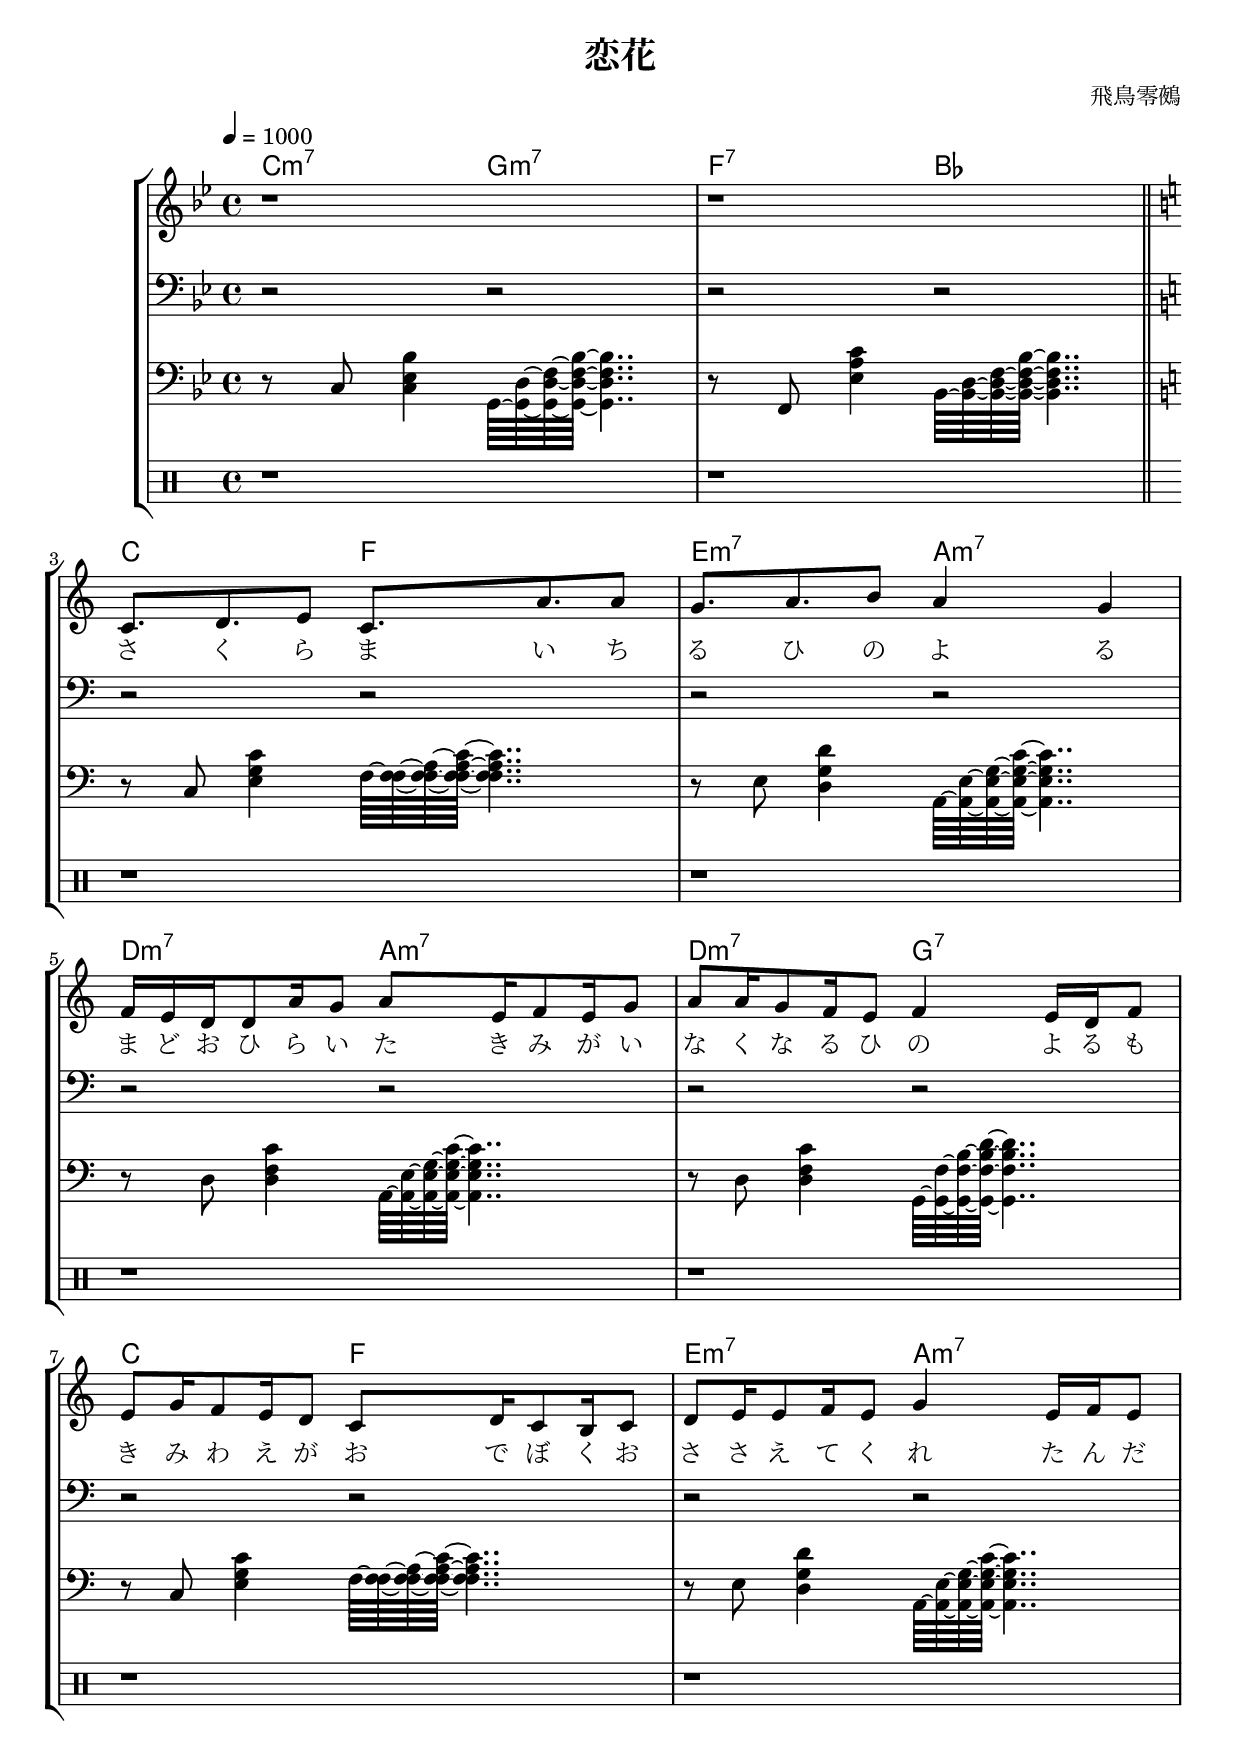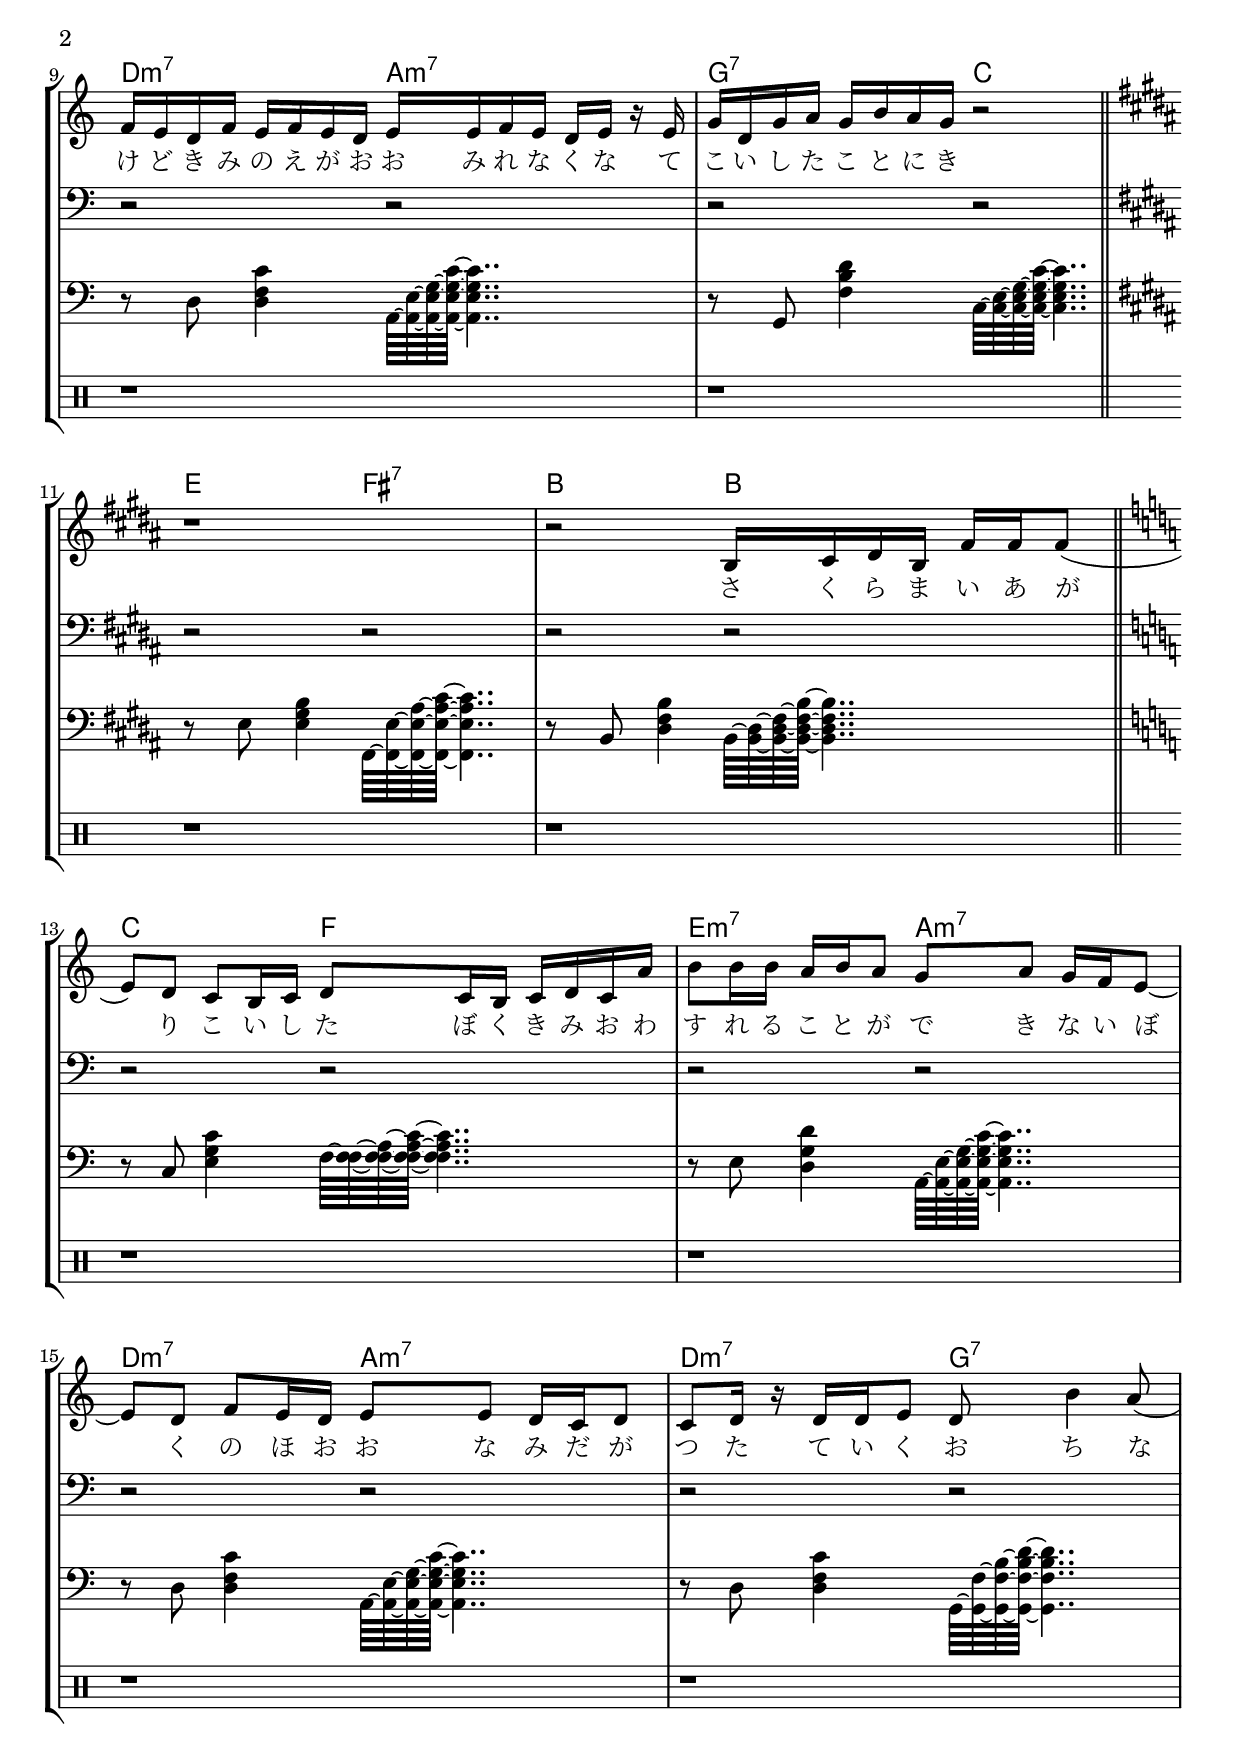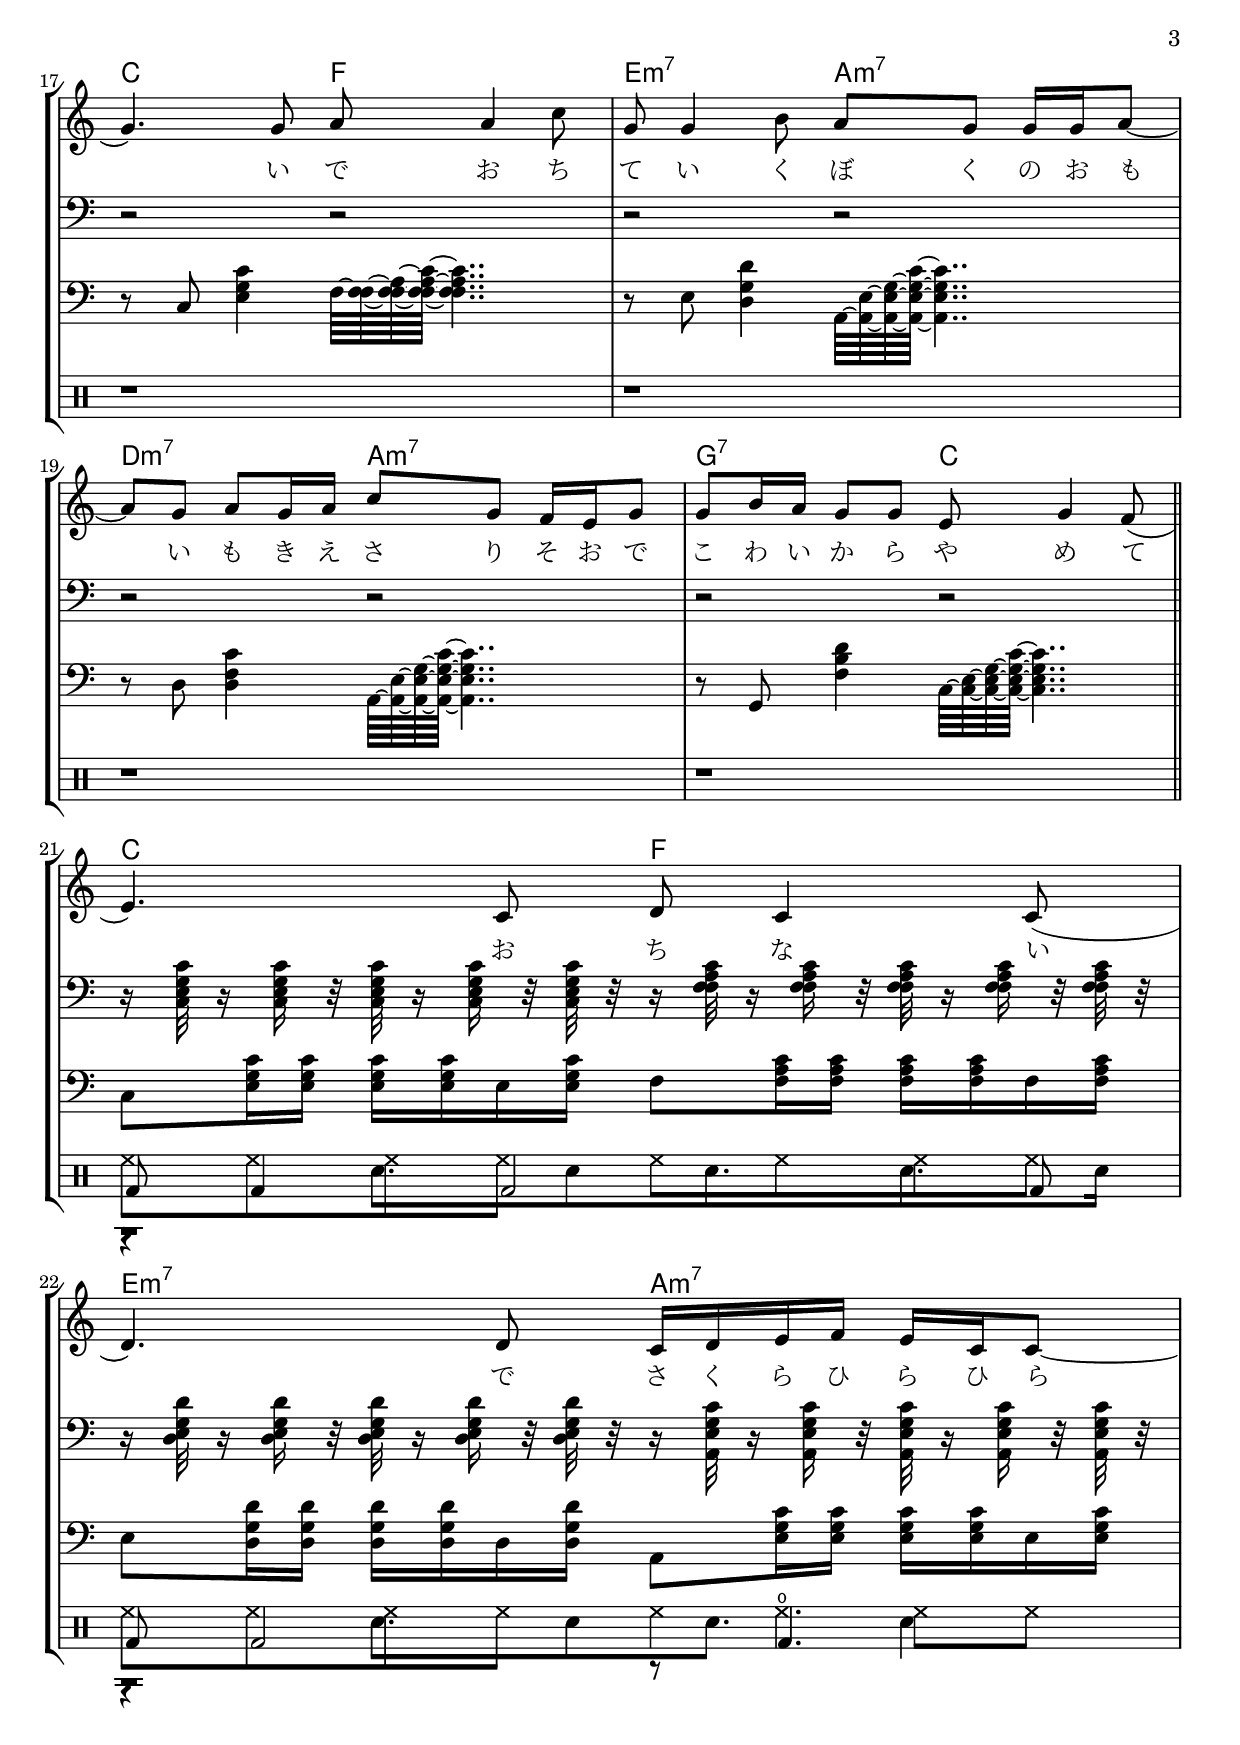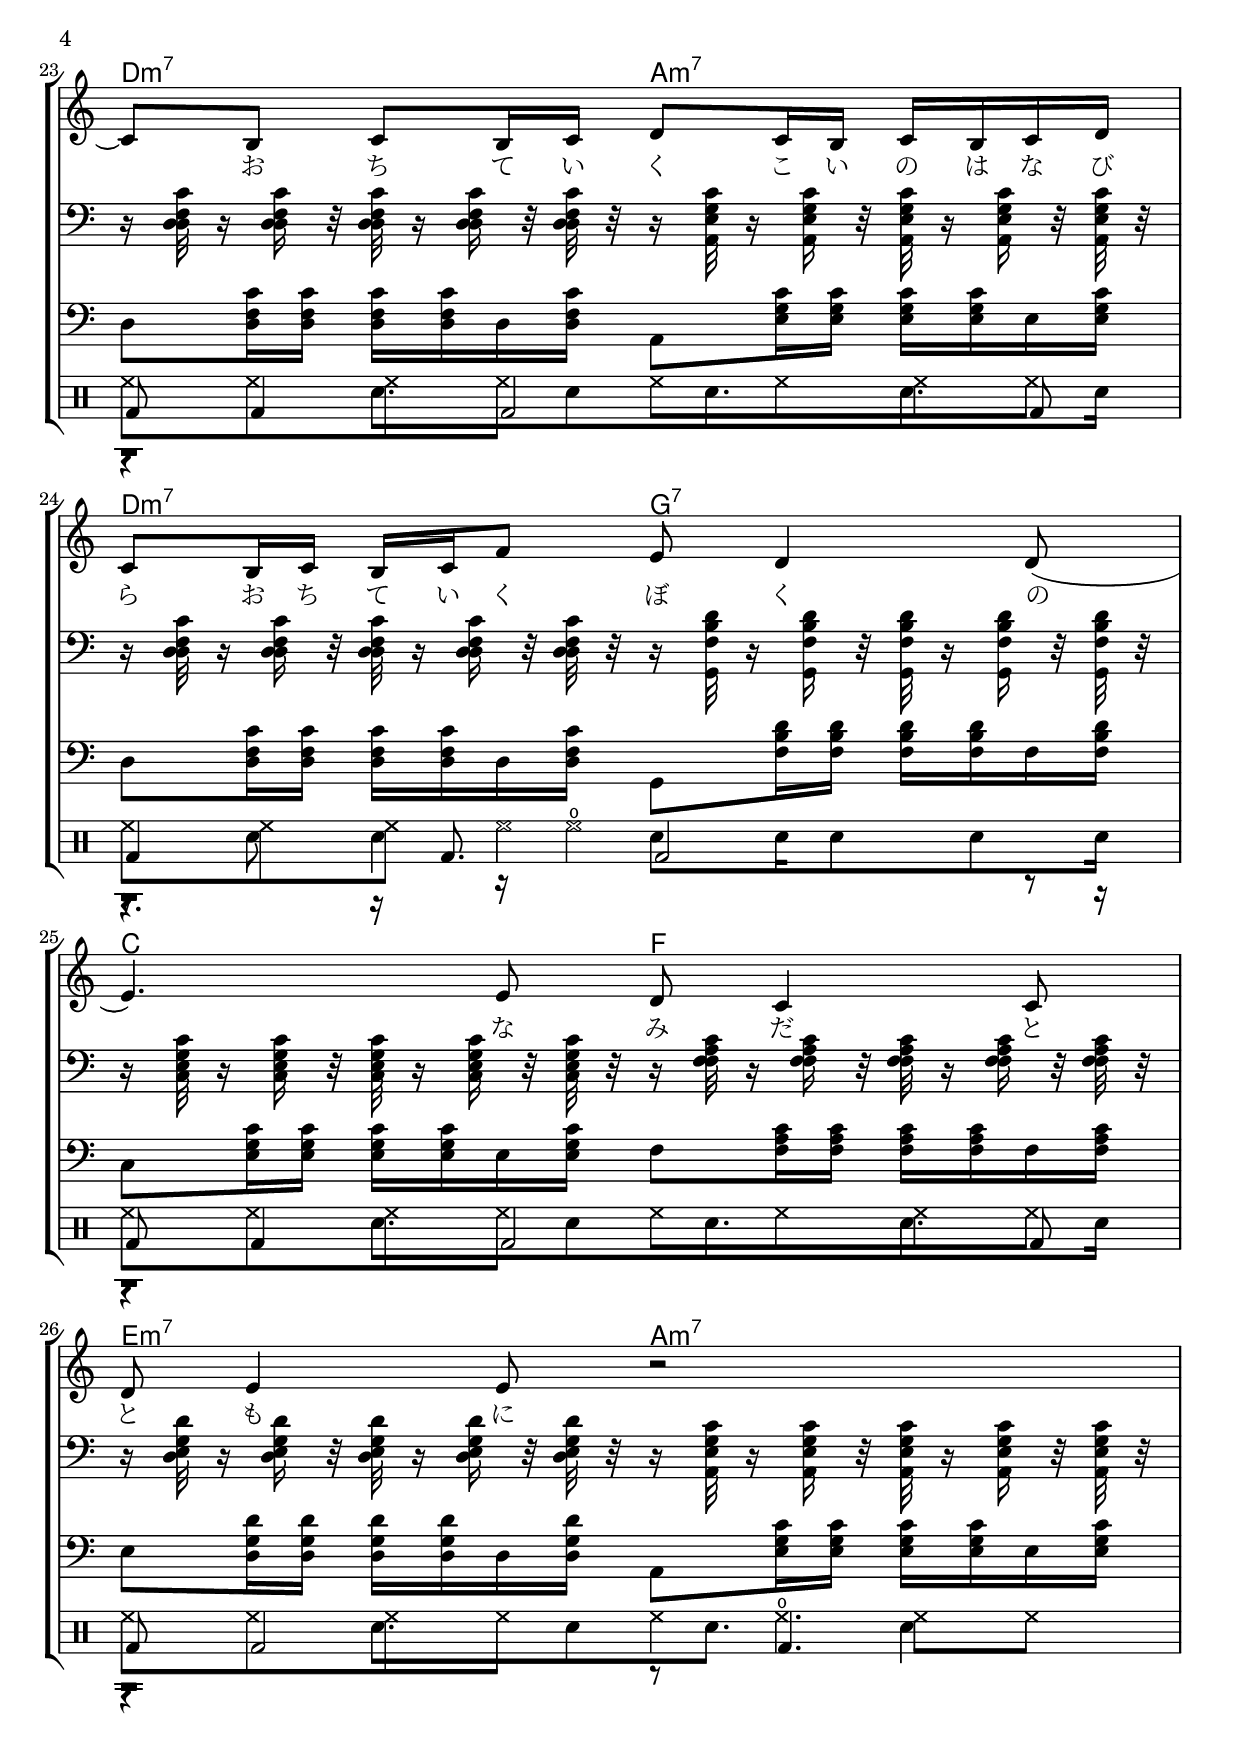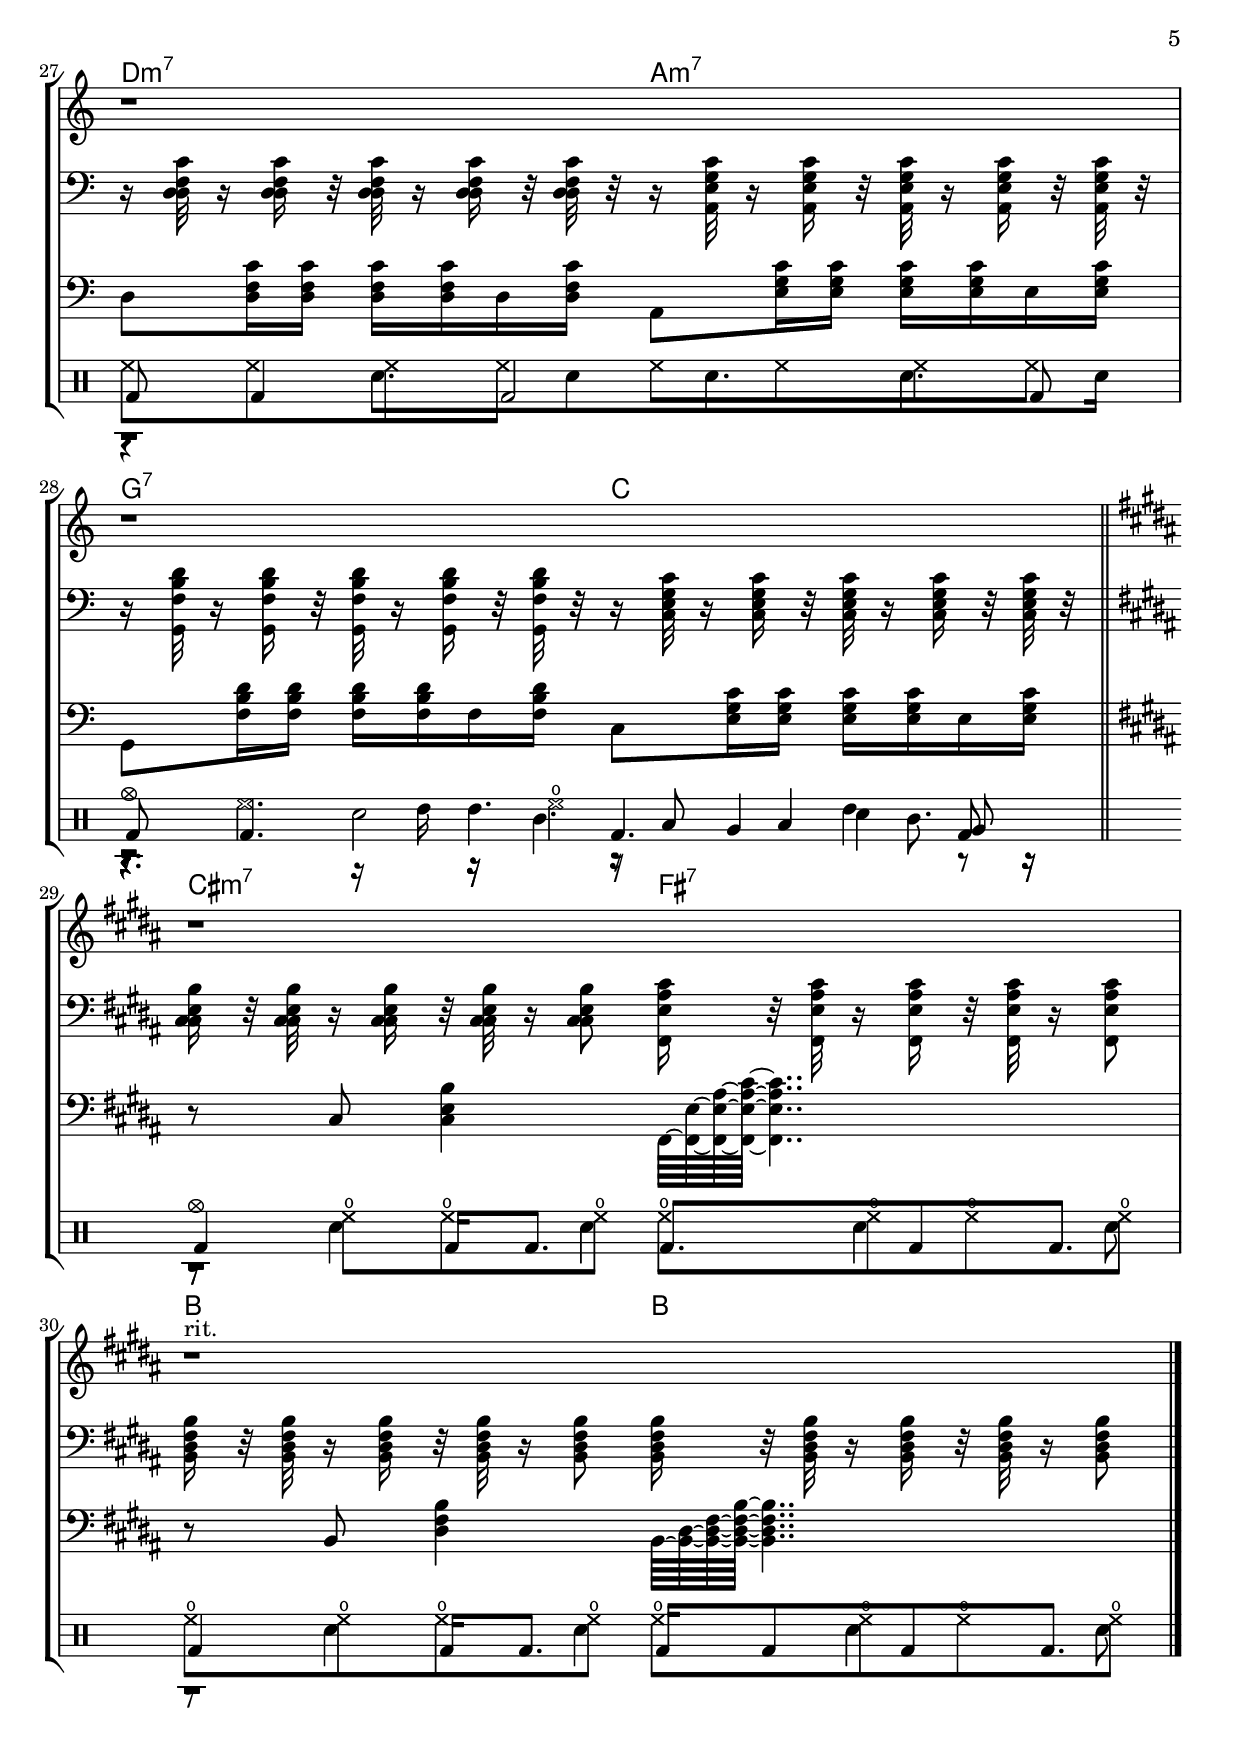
\version "2.12.1"

\header {
	title = \markup {恋花}
	composer = \markup \center-column {飛鳥零鵺}
}

harmony = \chordmode {
	c2:min7 g:min7 f:7 bes 

	c f e:min7 a:min7 d:min7 a:min7 d:min7 g:7 c f e:min7 a:min7 d:min7 a:min7 g:7 c 

	e fis:7 b b 

	c f e:min7 a:min7 d:min7 a:min7 d:min7 g:7 c f e:min7 a:min7 d:min7 a:min7 g:7 c 

	c f e:min7 a:min7 d:min7 a:min7 d:min7 g:7 c f e:min7 a:min7 d:min7 a:min7 g:7 c 

	cis:min7 fis:7 b b 
}

melody = {
	\key bes \major
	\tempo 4 = 1000
	r1 | r1   
	\set Staff.midiInstrument = #"fss0.29"
		\key c \major
 c'8.  d'8.  e'8  c'8.  a'8.  a'8 
	g'8.  a'8.  b'8  a'4  g'4 
	f'16  e'16  d'16  d'8  a'16  g'8  a'8  e'16  f'8  e'16  g'8 
	a'8  a'16  g'8  f'16  e'8  f'4  e'16  d'16  f'8 
	e'8  g'16  f'8  e'16  d'8  c'8  d'16  c'8  b16  c'8 
	d'8  e'16  e'8  f'16  e'8  g'4  e'16  f'16  e'8 
	f'16  e'16  d'16  f'16  e'16  f'16  e'16  d'16  e'16  e'16  f'16  e'16  d'16  e'16  r16  e'16 
	g'16  d'16  g'16  a'16  g'16  b'16  a'16  g'16  	r2 	\key b \major
	r1 | r2 
	\set Staff.midiInstrument = #"fss0.31"
	b16  cis'16  dis'16  b16  fis'16  fis'16  fis'8 
	(	\key c \major
e'8)  d'8  c'8  b16  c'16  d'8  c'16  b16  c'16  d'16  c'16  a'16 
	b'8  b'16  b'16  a'16  b'16  a'8  g'8  a'8  g'16  f'16  e'8~ 
	e'8  d'8  f'8  e'16  d'16  e'8  e'8  d'16  c'16  d'8 
	c'8  d'16  r16  d'16  d'16  e'8  d'8  b'4  a'8 
	(g'4.)  g'8  a'8  a'4  c''8 
	g'8  g'4  b'8  a'8  g'8  g'16  g'16  a'8~ 
	a'8  g'8  a'8  g'16  a'16  c''8  g'8  f'16  e'16  g'8 
	g'8  b'16  a'16  g'8  g'8  	\set Staff.midiInstrument = #"fss0.34"
	e'8  g'4  f'8 
	(e'4.)  c'8  d'8  c'4  c'8 
	(d'4.)  d'8  c'16  d'16  e'16  f'16  e'16  c'16  c'8~ 
	c'8  b8  c'8  b16  c'16  d'8  c'16  b16  c'16  b16  c'16  d'16 
	c'8  b16  c'16  b16  c'16  f'8  e'8  d'4  d'8 
	(e'4.)  e'8  d'8  c'4  c'8 
	d'8  e'4  e'8  	r2 r1 r1 	\key b \major
	r1 | r1^"rit." \bar "|."
}

words = \lyricmode {
	
	さ  く  ら  ま  い  ち  る  ひ  の  よ  る  ま  ど  お  ひ  ら  い  た  き  み  が  い  な  く  な  る  ひ  の  よ  る  も  き  み  わ  え  が  お  で  ぼ  く  お  さ  さ  え  て  く  れ  た  ん  だ  け  ど  き  み  の  え  が  お  お  み  れ  な  く  な  て  こ  い  し  た  こ  と  に  き  
	
	さ  く  ら  ま  い  あ  が  り  こ  い  し  た  ぼ  く  き  み  お  わ  す  れ  る  こ  と  が  で  き  な  い  ぼ  く  の  ほ  お  お  な  み  だ  が  つ  た  て  い  く  お  ち  な  い  で  お  ち  て  い  く  ぼ  く  の  お  も  い  も  き  え  さ  り  そ  お  で  こ  わ  い  か  ら  
	や  め  て  お  ち  な  い  で  さ  く  ら  ひ  ら  ひ  ら  お  ち  て  い  く  こ  い  の  は  な  び  ら  お  ち  て  い  く  ぼ  く  の  な  み  だ  と  と  も  に  
	
}

tempochange = {
	\tempo 4 = 1000
	r1 | r1 \bar "||"
	\tempo 4 = 1000
	r1 | r1 | r1 | r1 | r1 | r1 | r1 | r1 \bar "||"
	\tempo 4 = 1000
	r1 | r1 \bar "||"
	\tempo 4 = 1000
	r1 | r1 | r1 | r1 | r1 | r1 | r1 | r1 \bar "||"
	\tempo 4 = 1000
	r1 | r1 | r1 | r1 | r1 | r1 | r1 | r1 \bar "||"
	\tempo 4 = 1000
	r1 | \tempo 4 = 750 r2 \tempo 4 = 666 r2 \bar "|."
}

mainacc = {
	\clef bass
	\set Staff.midiInstrument = #"Trombone"
	\key bes \major
	\tempo 4 = 1000
	r2
	r2
	r2
	r2
	\bar "||"

	\set Staff.midiInstrument = #"French horn"
	\key c \major
	r2
	r2
	r2
	r2
	r2
	r2
	r2
	r2
	r2
	r2
	r2
	r2
	r2
	r2
	r2
	r2
	\bar "||"

	\set Staff.midiInstrument = #"Trombone"
	\key b \major
	r2
	r2
	r2
	r2
	\bar "||"

	\set Staff.midiInstrument = #"Trombone"
	\key c \major
	r2
	r2
	r2
	r2
	r2
	r2
	r2
	r2
	r2
	r2
	r2
	r2
	r2
	r2
	r2
	r2
	\bar "||"

	\set Staff.midiInstrument = #"Trombone"
	r16 <c e g c'>32 r16 <c e g c'>16 r32      <c e g c'>32 r16      <c e g c'>16 r32 <c e g c'>32 r32
	r16 <f f a c'>32 r16 <f f a c'>16 r32      <f f a c'>32 r16      <f f a c'>16 r32 <f f a c'>32 r32
	r16 <e d g d'>32 r16 <e d g d'>16 r32      <e d g d'>32 r16      <e d g d'>16 r32 <e d g d'>32 r32
	r16 <a, e g c'>32 r16 <a, e g c'>16 r32      <a, e g c'>32 r16      <a, e g c'>16 r32 <a, e g c'>32 r32
	r16 <d d f c'>32 r16 <d d f c'>16 r32      <d d f c'>32 r16      <d d f c'>16 r32 <d d f c'>32 r32
	r16 <a, e g c'>32 r16 <a, e g c'>16 r32      <a, e g c'>32 r16      <a, e g c'>16 r32 <a, e g c'>32 r32
	r16 <d d f c'>32 r16 <d d f c'>16 r32      <d d f c'>32 r16      <d d f c'>16 r32 <d d f c'>32 r32
	r16 <g, f b d'>32 r16 <g, f b d'>16 r32      <g, f b d'>32 r16      <g, f b d'>16 r32 <g, f b d'>32 r32
	r16 <c e g c'>32 r16 <c e g c'>16 r32      <c e g c'>32 r16      <c e g c'>16 r32 <c e g c'>32 r32
	r16 <f f a c'>32 r16 <f f a c'>16 r32      <f f a c'>32 r16      <f f a c'>16 r32 <f f a c'>32 r32
	r16 <e d g d'>32 r16 <e d g d'>16 r32      <e d g d'>32 r16      <e d g d'>16 r32 <e d g d'>32 r32
	r16 <a, e g c'>32 r16 <a, e g c'>16 r32      <a, e g c'>32 r16      <a, e g c'>16 r32 <a, e g c'>32 r32
	r16 <d d f c'>32 r16 <d d f c'>16 r32      <d d f c'>32 r16      <d d f c'>16 r32 <d d f c'>32 r32
	r16 <a, e g c'>32 r16 <a, e g c'>16 r32      <a, e g c'>32 r16      <a, e g c'>16 r32 <a, e g c'>32 r32
	r16 <g, f b d'>32 r16 <g, f b d'>16 r32      <g, f b d'>32 r16      <g, f b d'>16 r32 <g, f b d'>32 r32
	r16 <c e g c'>32 r16 <c e g c'>16 r32      <c e g c'>32 r16      <c e g c'>16 r32 <c e g c'>32 r32
	\bar "||"

	\set Staff.midiInstrument = #"Muted Trumpet"
	\key b \major
	<cis cis e b>16 r32 <cis cis e b>32 r16     <cis cis e b>16 r32 <cis cis e b>32 r16     <cis cis e b>8
	<fis, e ais cis'>16 r32 <fis, e ais cis'>32 r16     <fis, e ais cis'>16 r32 <fis, e ais cis'>32 r16     <fis, e ais cis'>8
	<b, dis fis b>16 r32 <b, dis fis b>32 r16     <b, dis fis b>16 r32 <b, dis fis b>32 r16     <b, dis fis b>8
	<b, dis fis b>16 r32 <b, dis fis b>32 r16     <b, dis fis b>16 r32 <b, dis fis b>32 r16     <b, dis fis b>8
	\bar "|."
}

subacc = {
	\clef bass
	\set Staff.midiInstrument = #"Concertina"
	\key bes \major
	\tempo 4 = 1000
	r8 c8 <c es bes>4
	g,64~ <g,~ d~> <g,~ d~ f~> <g, d f bes>~ <g, d f bes>4..
	r8 f,8 <es a c'>4
	bes,64~ <bes,~ d~> <bes,~ d~ f~> <bes, d f bes>~ <bes, d f bes>4..
	\bar "||"

	\set Staff.midiInstrument = #"Concertina"
	\key c \major
	r8 c8 <e g c'>4
	f64~ <f~ f~> <f~ f~ a~> <f f a c'>~ <f f a c'>4..
	r8 e8 <d g d'>4
	a,64~ <a,~ e~> <a,~ e~ g~> <a, e g c'>~ <a, e g c'>4..
	r8 d8 <d f c'>4
	a,64~ <a,~ e~> <a,~ e~ g~> <a, e g c'>~ <a, e g c'>4..
	r8 d8 <d f c'>4
	g,64~ <g,~ f~> <g,~ f~ b~> <g, f b d'>~ <g, f b d'>4..
	r8 c8 <e g c'>4
	f64~ <f~ f~> <f~ f~ a~> <f f a c'>~ <f f a c'>4..
	r8 e8 <d g d'>4
	a,64~ <a,~ e~> <a,~ e~ g~> <a, e g c'>~ <a, e g c'>4..
	r8 d8 <d f c'>4
	a,64~ <a,~ e~> <a,~ e~ g~> <a, e g c'>~ <a, e g c'>4..
	r8 g,8 <f b d'>4
	c64~ <c~ e~> <c~ e~ g~> <c e g c'>~ <c e g c'>4..
	\bar "||"

	\set Staff.midiInstrument = #"Concertina"
	\key b \major
	r8 e8 <e gis b>4
	fis,64~ <fis,~ e~> <fis,~ e~ ais~> <fis, e ais cis'>~ <fis, e ais cis'>4..
	r8 b,8 <dis fis b>4
	b,64~ <b,~ dis~> <b,~ dis~ fis~> <b, dis fis b>~ <b, dis fis b>4..
	\bar "||"

	\set Staff.midiInstrument = #"Concertina"
	\key c \major
	r8 c8 <e g c'>4
	f64~ <f~ f~> <f~ f~ a~> <f f a c'>~ <f f a c'>4..
	r8 e8 <d g d'>4
	a,64~ <a,~ e~> <a,~ e~ g~> <a, e g c'>~ <a, e g c'>4..
	r8 d8 <d f c'>4
	a,64~ <a,~ e~> <a,~ e~ g~> <a, e g c'>~ <a, e g c'>4..
	r8 d8 <d f c'>4
	g,64~ <g,~ f~> <g,~ f~ b~> <g, f b d'>~ <g, f b d'>4..
	r8 c8 <e g c'>4
	f64~ <f~ f~> <f~ f~ a~> <f f a c'>~ <f f a c'>4..
	r8 e8 <d g d'>4
	a,64~ <a,~ e~> <a,~ e~ g~> <a, e g c'>~ <a, e g c'>4..
	r8 d8 <d f c'>4
	a,64~ <a,~ e~> <a,~ e~ g~> <a, e g c'>~ <a, e g c'>4..
	r8 g,8 <f b d'>4
	c64~ <c~ e~> <c~ e~ g~> <c e g c'>~ <c e g c'>4..
	\bar "||"

	\set Staff.midiInstrument = #"Acoustic Guitar (steel)"
	c8 <e g c'>16 <e g c'>16   <e g c'>16 <e g c'>16   e16 <e g c'>16
	f8 <f a c'>16 <f a c'>16   <f a c'>16 <f a c'>16   f16 <f a c'>16
	e8 <d g d'>16 <d g d'>16   <d g d'>16 <d g d'>16   d16 <d g d'>16
	a,8 <e g c'>16 <e g c'>16   <e g c'>16 <e g c'>16   e16 <e g c'>16
	d8 <d f c'>16 <d f c'>16   <d f c'>16 <d f c'>16   d16 <d f c'>16
	a,8 <e g c'>16 <e g c'>16   <e g c'>16 <e g c'>16   e16 <e g c'>16
	d8 <d f c'>16 <d f c'>16   <d f c'>16 <d f c'>16   d16 <d f c'>16
	g,8 <f b d'>16 <f b d'>16   <f b d'>16 <f b d'>16   f16 <f b d'>16
	c8 <e g c'>16 <e g c'>16   <e g c'>16 <e g c'>16   e16 <e g c'>16
	f8 <f a c'>16 <f a c'>16   <f a c'>16 <f a c'>16   f16 <f a c'>16
	e8 <d g d'>16 <d g d'>16   <d g d'>16 <d g d'>16   d16 <d g d'>16
	a,8 <e g c'>16 <e g c'>16   <e g c'>16 <e g c'>16   e16 <e g c'>16
	d8 <d f c'>16 <d f c'>16   <d f c'>16 <d f c'>16   d16 <d f c'>16
	a,8 <e g c'>16 <e g c'>16   <e g c'>16 <e g c'>16   e16 <e g c'>16
	g,8 <f b d'>16 <f b d'>16   <f b d'>16 <f b d'>16   f16 <f b d'>16
	c8 <e g c'>16 <e g c'>16   <e g c'>16 <e g c'>16   e16 <e g c'>16
	\bar "||"

	\set Staff.midiInstrument = #"Concertina"
	\key b \major
	r8 cis8 <cis e b>4
	fis,64~ <fis,~ e~> <fis,~ e~ ais~> <fis, e ais cis'>~ <fis, e ais cis'>4..
	r8 b,8 <dis fis b>4
	b,64~ <b,~ dis~> <b,~ dis~ fis~> <b, dis fis b>~ <b, dis fis b>4..
	\bar "|."
}

percA = {
	\drummode {
	r1 |r1 \bar "||"
	r1 |r1 |r1 |r1 |r1 |r1 |r1 |r1 \bar "||"
	r1 |r1 \bar "||"
	r1 |r1 |r1 |r1 |r1 |r1 |r1 |r1 \bar "||"
	hh8 hh8 hh8 hh8 hh8 hh8 hh8 hh8  |hh8 hh8 hh8 hh8 hh4 hh8 hh8  |hh8 hh8 hh8 hh8 hh8 hh8 hh8 hh8  |hh8 hh8 hh8 hh2 r8  |hh8 hh8 hh8 hh8 hh8 hh8 hh8 hh8  |hh8 hh8 hh8 hh8 hh4 hh8 hh8  |hh8 hh8 hh8 hh8 hh8 hh8 hh8 hh8  |r8 hh2. r8  \bar "||"
	cymc1  |r1  \bar "|."
	}
}

percB = {
	\drummode {
	r1 |r1 \bar "||"
	r1 |r1 |r1 |r1 |r1 |r1 |r1 |r1 \bar "||"
	r1 |r1 \bar "||"
	r1 |r1 |r1 |r1 |r1 |r1 |r1 |r1 \bar "||"
	r4 sn8. sn8 sn8. sn8. sn16  |r4 sn8. sn8 sn8. sn4  |r4 sn8. sn8 sn8. sn8. sn16  |r8 sn8 sn4 sn8 sn16 sn8 sn8 sn16  |r4 sn8. sn8 sn8. sn8. sn16  |r4 sn8. sn8 sn8. sn4  |r4 sn8. sn8 sn8. sn8. sn16  |r4 sn2 sn4  \bar "||"
	r8 hho8 hho8 hho8 hho8 hho8 hho8 hho8  |hho8 hho8 hho8 hho8 hho8 hho8 hho8 hho8  \bar "|."
	}
}

percC = {
	\drummode {
	r1 |r1 \bar "||"
	r1 |r1 |r1 |r1 |r1 |r1 |r1 |r1 \bar "||"
	r1 |r1 \bar "||"
	r1 |r1 |r1 |r1 |r1 |r1 |r1 |r1 \bar "||"
	bd8 bd4 bd2 bd8  |bd8 bd2 bd4.  |bd8 bd4 bd2 bd8  |bd4 r16 bd8. bd2  |bd8 bd4 bd2 bd8  |bd8 bd2 bd4.  |bd8 bd4 bd2 bd8  |bd8 bd4. bd4. bd8  \bar "||"
	r1  |r1  \bar "|."
	}
}

percD = {
	\drummode {
	r1 |r1 \bar "||"
	r1 |r1 |r1 |r1 |r1 |r1 |r1 |r1 \bar "||"
	r1 |r1 \bar "||"
	r1 |r1 |r1 |r1 |r1 |r1 |r1 |r1 \bar "||"
	r1  |r2 r8 hho4.  |r1  |r4. r16 hho2 r16  |r1  |r2 r8 hho4.  |r1  |r4. r16 hho2 r16  \bar "||"
	r8 sn4 sn4 sn4 sn8  |r8 sn4 sn4 sn4 sn8  \bar "|."
	}
}

percE = {
	\drummode {
	r1 |r1 \bar "||"
	r1 |r1 |r1 |r1 |r1 |r1 |r1 |r1 \bar "||"
	r1 |r1 \bar "||"
	r1 |r1 |r1 |r1 |r1 |r1 |r1 |r1 \bar "||"
	r1 |r1 |r1 |r1 |r1 |r1 |r1 |cymc1  \bar "||"
	bd4 bd16 bd8. bd8. bd8 bd8.  |bd4 bd16 bd8. bd16 bd8 bd8 bd8.  \bar "|."
	}
}

percF = {
	\drummode {
	r1 | r1 \bar "||"
	r1 | r1 | r1 | r1 | r1 | r1 | r1 | r1 \bar "||"
	r1 | r1 \bar "||"
	r1 | r1 | r1 | r1 | r1 | r1 | r1 | r1 \bar "||"
	r1 |r1 |r1 |r1 |r1 |r1 |r1 |r4 r16 tommh16 tommh4. tommh4  \bar "||"
	r1 | r1 \bar "|."
	}
}

percG = {
	\drummode {
	r1 | r1 \bar "||"
	r1 | r1 | r1 | r1 | r1 | r1 | r1 | r1 \bar "||"
	r1 | r1 \bar "||"
	r1 | r1 | r1 | r1 | r1 | r1 | r1 | r1 \bar "||"
	r1 |r1 |r1 |r1 |r1 |r1 |r1 |r4. r16 tomml4. tomml8.  \bar "||"
	r1 | r1 \bar "|."
	}
}

percH = {
	\drummode {
	r1 | r1 \bar "||"
	r1 | r1 | r1 | r1 | r1 | r1 | r1 | r1 \bar "||"
	r1 | r1 \bar "||"
	r1 | r1 | r1 | r1 | r1 | r1 | r1 | r1 \bar "||"
	r1 |r1 |r1 |r1 |r1 |r1 |r1 |r2 r16 toml8 toml4 r16  \bar "||"
	r1 | r1 \bar "|."
	}
}

percI = {
	\drummode {
	r1 | r1 \bar "||"
	r1 | r1 | r1 | r1 | r1 | r1 | r1 | r1 \bar "||"
	r1 | r1 \bar "||"
	r1 | r1 | r1 | r1 | r1 | r1 | r1 | r1 \bar "||"
	r1 |r1 |r1 |r1 |r1 |r1 |r1 |r2 r8 tomfh4 tomfh8  \bar "||"
	r1 | r1 \bar "|."
	}
}

\score {
	<<
		\new StaffGroup <<
			\new ChordNames {\harmony}
			\new Voice = "melody" {\melody}
			\new Lyrics \lyricsto "melody" \words
			\new Staff = "mainacc" {\mainacc}
			\new Staff = "subacc" {\subacc}
			\new DrumStaff <<
				\new DrumVoice {\percA}
				\new DrumVoice {\percB}
				\new DrumVoice {\percC}
				\new DrumVoice {\percD}
				\new DrumVoice {\percE}
				\new DrumVoice {\percF}
				\new DrumVoice {\percG}
				\new DrumVoice {\percH}
				\new DrumVoice {\percI}
			>>
		>>
	>>
	\layout { }
}
